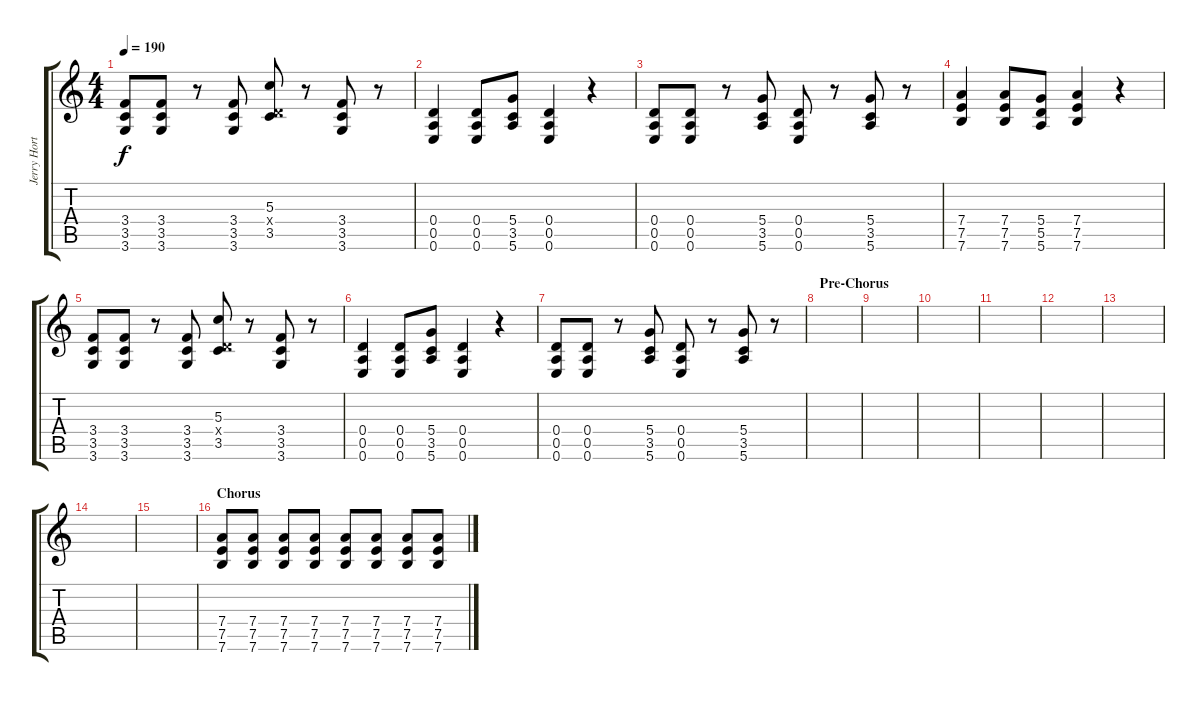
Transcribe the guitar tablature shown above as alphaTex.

\track ("Jerry Horton guitar 2" "Jerry Hort") {instrument overdrivenguitar}
\staff {score tabs}
\tuning (E4 B3 G3 D3 A2 E2) {hide}
\ts (4 4)
\tempo 190
\clef g2
\ks c
(3.4 3.5 3.6).8{dy f} (3.4 3.5 3.6).8 r.8 (3.4 3.5 3.6).8 (5.3 0.4{x} 3.5).8 r.8 (3.4 3.5 3.6).8 r.8 |
(0.4 0.5 0.6).4 (0.4 0.5 0.6).8 (5.4 3.5 5.6).8 (0.4 0.5 0.6).4 r.4 |
(0.4 0.5 0.6).8 (0.4 0.5 0.6).8 r.8 (5.4 3.5 5.6).8 (0.4 0.5 0.6).8 r.8 (5.4 3.5 5.6).8 r.8 |
(7.4 7.5 7.6).4 (7.4 7.5 7.6).8 (5.4 5.5 5.6).8 (7.4 7.5 7.6).4 r.4 |
(3.4 3.5 3.6).8 (3.4 3.5 3.6).8 r.8 (3.4 3.5 3.6).8 (5.3 0.4{x} 3.5).8 r.8 (3.4 3.5 3.6).8 r.8 |
(0.4 0.5 0.6).4 (0.4 0.5 0.6).8 (5.4 3.5 5.6).8 (0.4 0.5 0.6).4 r.4 |
(0.4 0.5 0.6).8 (0.4 0.5 0.6).8 r.8 (5.4 3.5 5.6).8 (0.4 0.5 0.6).8 r.8 (5.4 3.5 5.6).8 r.8 |
\section ("" "Pre-Chorus")
|
|
|
|
|
|
|
|
\section ("" "Chorus")
(7.4 7.5 7.6).8 (7.4 7.5 7.6).8 (7.4 7.5 7.6).8 (7.4 7.5 7.6).8 (7.4 7.5 7.6).8 (7.4 7.5 7.6).8 (7.4 7.5 7.6).8 (7.4 7.5 7.6).8
